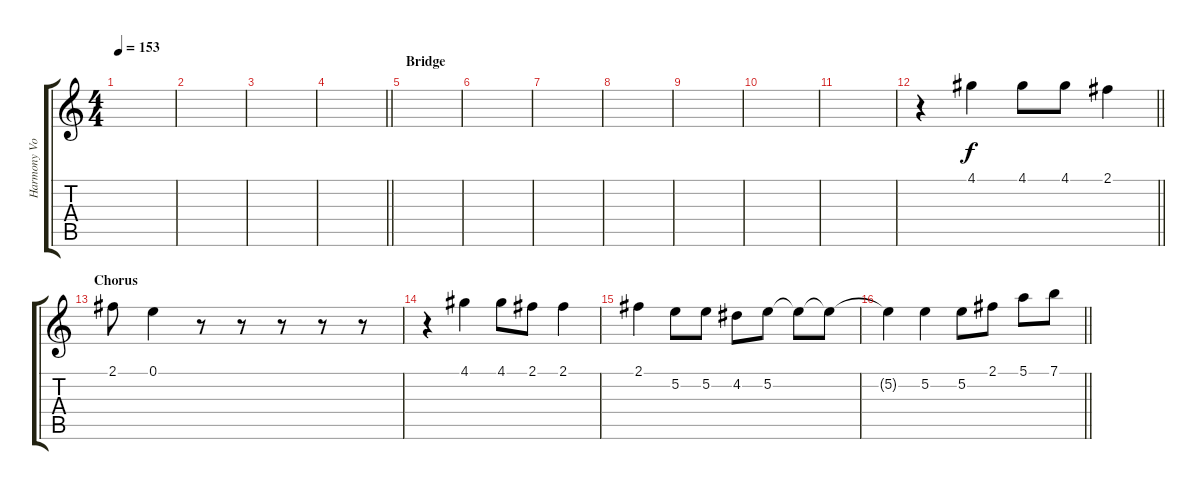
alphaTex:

\track ("Harmony Vocals" "Harmony Vo") {instrument distortionguitar}
\staff {score tabs}
\tuning (E4 B3 G3 D3 A2 E2) {hide}
\ts (4 4)
\tempo 153
\clef g2
\ks c
|
|
|
\barLineRight lightlight
|
\section ("" "Bridge")
|
|
|
|
|
|
|
\barLineRight lightlight
r.4 4.1.4 4.1.8 4.1.8 2.1.4 |
\section ("" "Chorus")
2.1.8 0.1.4 r.8 r.8 r.8 r.8 r.8 |
r.4 4.1.4 4.1.8 2.1.8 2.1.4 |
2.1.4 5.2.8 5.2.8 4.2.8 5.2.8 5.2{t}.8 5.2{t}.8 |
\barLineRight lightlight
5.2{t}.4 5.2.4 5.2.8 2.1.8 5.1.8 7.1.8
